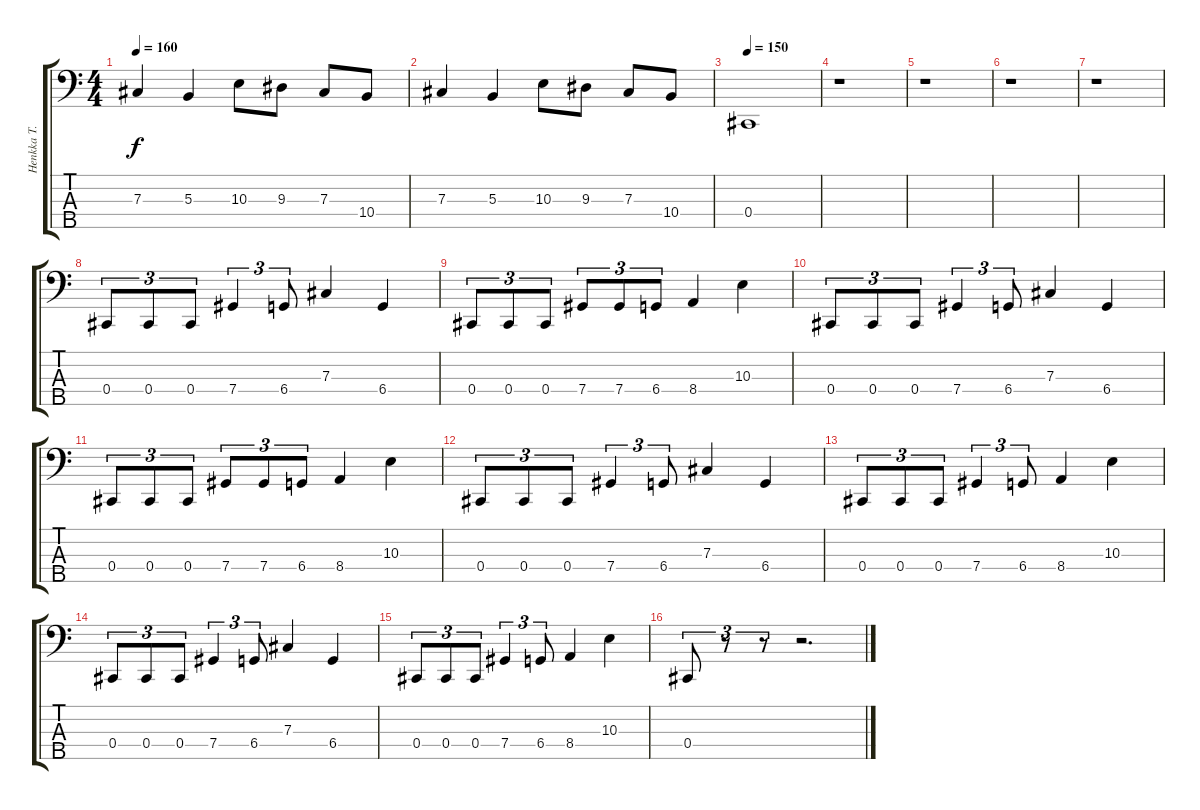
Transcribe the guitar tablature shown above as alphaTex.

\track ("Henkka T. Blacksmith" "Henkka T. ") {instrument electricbasspick}
\staff {score tabs}
\tuning (E2 B1 Gb1 Db1 Ab0) {hide}
\ts (4 4)
\tempo 160
\clef f4
\ks c
7.3.4{dy f} 5.3.4 10.3.8 9.3.8 7.3.8 10.4.8 |
7.3.4 5.3.4 10.3.8 9.3.8 7.3.8 10.4.8 |
\tempo 150
0.4.1 |
r.1 |
r.1 |
r.1 |
r.1 |
0.4.8{tu (3 2)} 0.4.8{tu (3 2)} 0.4.8{tu (3 2)} 7.4.4{tu (3 2)} 6.4.8{tu (3 2)} 7.3.4 6.4.4 |
0.4.8{tu (3 2)} 0.4.8{tu (3 2)} 0.4.8{tu (3 2)} 7.4.8{tu (3 2)} 7.4.8{tu (3 2)} 6.4.8{tu (3 2)} 8.4.4 10.3.4 |
0.4.8{tu (3 2)} 0.4.8{tu (3 2)} 0.4.8{tu (3 2)} 7.4.4{tu (3 2)} 6.4.8{tu (3 2)} 7.3.4 6.4.4 |
0.4.8{tu (3 2)} 0.4.8{tu (3 2)} 0.4.8{tu (3 2)} 7.4.8{tu (3 2)} 7.4.8{tu (3 2)} 6.4.8{tu (3 2)} 8.4.4 10.3.4 |
0.4.8{tu (3 2)} 0.4.8{tu (3 2)} 0.4.8{tu (3 2)} 7.4.4{tu (3 2)} 6.4.8{tu (3 2)} 7.3.4 6.4.4 |
0.4.8{tu (3 2)} 0.4.8{tu (3 2)} 0.4.8{tu (3 2)} 7.4.4{tu (3 2)} 6.4.8{tu (3 2)} 8.4.4 10.3.4 |
0.4.8{tu (3 2)} 0.4.8{tu (3 2)} 0.4.8{tu (3 2)} 7.4.4{tu (3 2)} 6.4.8{tu (3 2)} 7.3.4 6.4.4 |
0.4.8{tu (3 2)} 0.4.8{tu (3 2)} 0.4.8{tu (3 2)} 7.4.4{tu (3 2)} 6.4.8{tu (3 2)} 8.4.4 10.3.4 |
0.4.8{tu (3 2)} r.8{tu (3 2)} r.8{tu (3 2)} r.2{d}
